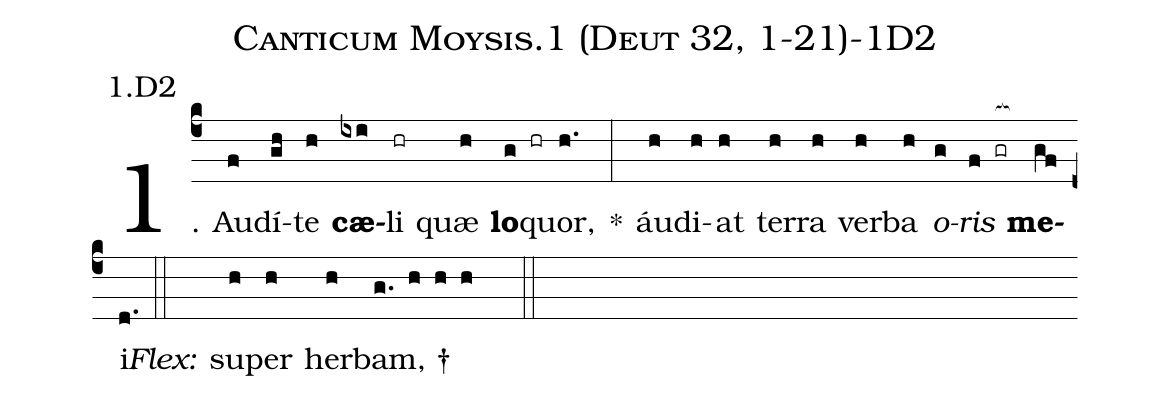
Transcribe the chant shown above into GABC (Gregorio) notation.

name: Canticum Moysis.1 (Deut 32, 1-21)-1D2;
annotation: 1.D2;
%%
(c4)1. Au(f)dí(gh)te(h) <b>cæ</b>(ixi)li(hr) quæ(h) <b>lo</b>(g hr)quor,(h.) *(:) áu(h)di(h)at(h) ter(h)ra(h) ver(h)ba(h) <i>o</i>(g)<i>ris</i>(f gr[ocb:1{]) <b>me</b>(gf[ocb:0}])i.(d.) (::)
<i>Flex:</i>()  su(h)per(h) her(h)bam, †(g. h h h  ::)
